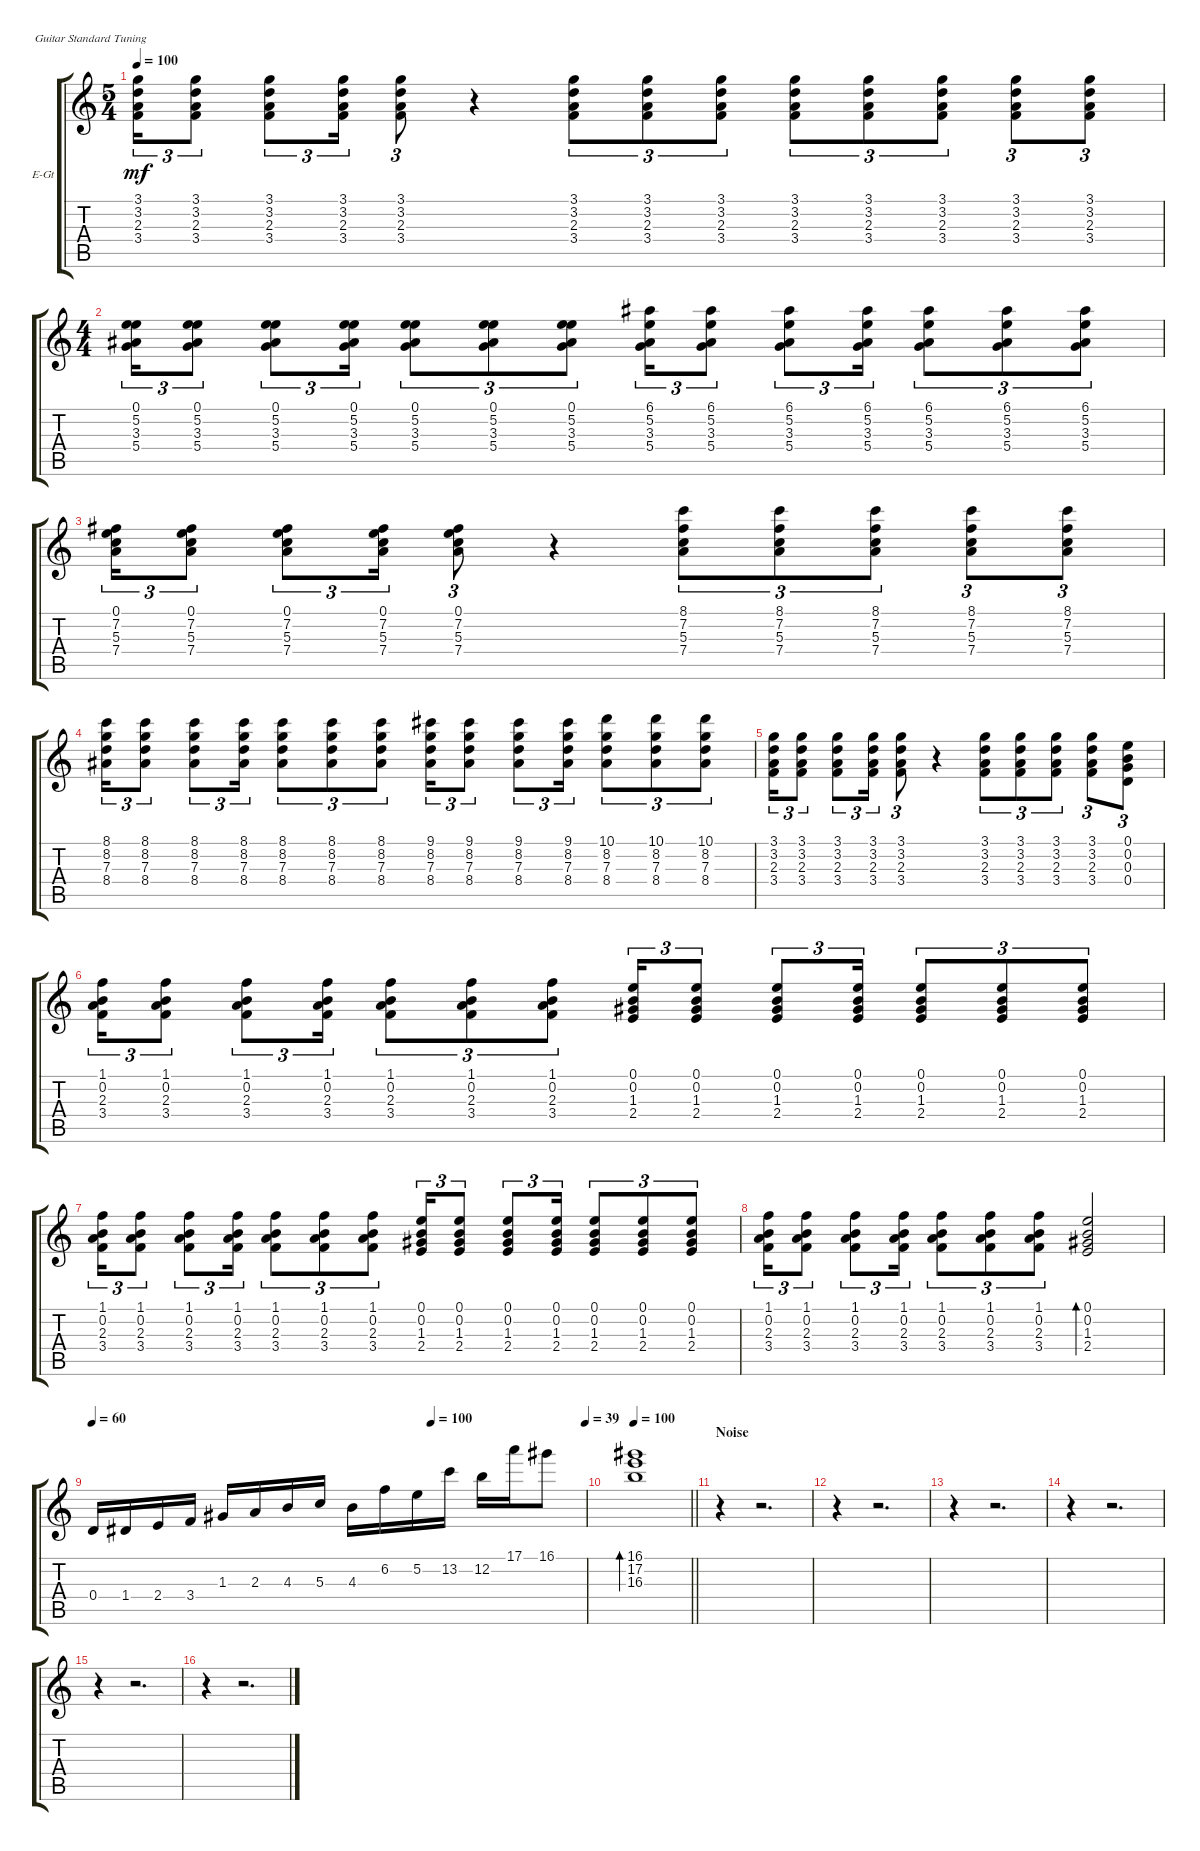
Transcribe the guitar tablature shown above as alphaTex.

\bracketExtendMode groupsimilarinstruments
\firstSystemTrackNameOrientation horizontal
\otherSystemsTrackNameOrientation horizontal
\track ("guitar drive (Rodion Kravkl)" "E-Gt") {instrument electricguitarjazz}
\staff {score tabs}
\tuning (E4 B3 G3 D3 A2 E2)
\ts (5 4)
\beaming (8 6 4)
\tempo 100
\clef g2
\ks aminor
(3.4 2.3 3.2 3.1).16{tu (3 2) dy mf} (3.4 2.3 3.2 3.1).8{tu (3 2)} (3.4 2.3 3.2 3.1).8{tu (3 2)} (3.4 2.3 3.2 3.1).16{tu (3 2)} (3.4 2.3 3.2 3.1).8{tu (3 2)} r.4 (3.4 2.3 3.2 3.1).8{tu (3 2)} (3.4 2.3 3.2 3.1).8{tu (3 2)} (3.4 2.3 3.2 3.1).8{tu (3 2)} (3.4 2.3 3.2 3.1).8{tu (3 2)} (3.4 2.3 3.2 3.1).8{tu (3 2)} (3.4 2.3 3.2 3.1).8{tu (3 2)} (3.4 2.3 3.2 3.1).8{tu (3 2)} (3.4 2.3 3.2 3.1).8{tu (3 2)} |
\ts (4 4)
\beaming (8 2 2 2 2)
(5.4 3.3 5.2 0.1).16{tu (3 2)} (5.4 3.3 5.2 0.1).8{tu (3 2)} (5.4 3.3 5.2 0.1).8{tu (3 2)} (5.4 3.3 5.2 0.1).16{tu (3 2)} (5.4 3.3 5.2 0.1).8{tu (3 2)} (5.4 3.3 5.2 0.1).8{tu (3 2)} (5.4 3.3 5.2 0.1).8{tu (3 2)} (5.4 3.3 5.2 6.1).16{tu (3 2)} (5.4 3.3 5.2 6.1).8{tu (3 2)} (5.4 3.3 5.2 6.1).8{tu (3 2)} (5.4 3.3 5.2 6.1).16{tu (3 2)} (5.4 3.3 5.2 6.1).8{tu (3 2)} (5.4 3.3 5.2 6.1).8{tu (3 2)} (5.4 3.3 5.2 6.1).8{tu (3 2)} |
(7.4 5.3 7.2 0.1).16{tu (3 2)} (7.4 5.3 7.2 0.1).8{tu (3 2)} (7.4 5.3 7.2 0.1).8{tu (3 2)} (7.4 5.3 7.2 0.1).16{tu (3 2)} (7.4 5.3 7.2 0.1).8{tu (3 2)} r.4 (7.4 5.3 7.2 8.1).8{tu (3 2)} (7.4 5.3 7.2 8.1).8{tu (3 2)} (7.4 5.3 7.2 8.1).8{tu (3 2)} (7.4 5.3 7.2 8.1).8{tu (3 2)} (7.4 5.3 7.2 8.1).8{tu (3 2)} |
(8.4 7.3 8.2 8.1).16{tu (3 2)} (8.4 7.3 8.2 8.1).8{tu (3 2)} (8.4 7.3 8.2 8.1).8{tu (3 2)} (8.4 7.3 8.2 8.1).16{tu (3 2)} (8.4 7.3 8.2 8.1).8{tu (3 2)} (8.4 7.3 8.2 8.1).8{tu (3 2)} (8.4 7.3 8.2 8.1).8{tu (3 2)} (8.4 7.3 8.2 9.1).16{tu (3 2)} (8.4 7.3 8.2 9.1).8{tu (3 2)} (8.4 7.3 8.2 9.1).8{tu (3 2)} (8.4 7.3 8.2 9.1).16{tu (3 2)} (8.4 7.3 8.2 10.1).8{tu (3 2)} (8.4 7.3 8.2 10.1).8{tu (3 2)} (8.4 7.3 8.2 10.1).8{tu (3 2)} |
(3.4 2.3 3.2 3.1).16{tu (3 2)} (3.4 2.3 3.2 3.1).8{tu (3 2)} (3.4 2.3 3.2 3.1).8{tu (3 2)} (3.4 2.3 3.2 3.1).16{tu (3 2)} (3.4 2.3 3.2 3.1).8{tu (3 2)} r.4 (3.4 2.3 3.2 3.1).8{tu (3 2)} (3.4 2.3 3.2 3.1).8{tu (3 2)} (3.4 2.3 3.2 3.1).8{tu (3 2)} (3.4 2.3 3.2 3.1).8{tu (3 2)} (0.4 0.3 0.2 0.1).8{tu (3 2)} |
(3.4 2.3 0.2 1.1).16{tu (3 2)} (3.4 2.3 0.2 1.1).8{tu (3 2)} (3.4 2.3 0.2 1.1).8{tu (3 2)} (3.4 2.3 0.2 1.1).16{tu (3 2)} (3.4 2.3 0.2 1.1).8{tu (3 2)} (3.4 2.3 0.2 1.1).8{tu (3 2)} (3.4 2.3 0.2 1.1).8{tu (3 2)} (2.4 1.3 0.2 0.1).16{tu (3 2)} (2.4 1.3 0.2 0.1).8{tu (3 2)} (2.4 1.3 0.2 0.1).8{tu (3 2)} (2.4 1.3 0.2 0.1).16{tu (3 2)} (2.4 1.3 0.2 0.1).8{tu (3 2)} (2.4 1.3 0.2 0.1).8{tu (3 2)} (2.4 1.3 0.2 0.1).8{tu (3 2)} |
(3.4 2.3 0.2 1.1).16{tu (3 2)} (3.4 2.3 0.2 1.1).8{tu (3 2)} (3.4 2.3 0.2 1.1).8{tu (3 2)} (3.4 2.3 0.2 1.1).16{tu (3 2)} (3.4 2.3 0.2 1.1).8{tu (3 2)} (3.4 2.3 0.2 1.1).8{tu (3 2)} (3.4 2.3 0.2 1.1).8{tu (3 2)} (2.4 1.3 0.2 0.1).16{tu (3 2)} (2.4 1.3 0.2 0.1).8{tu (3 2)} (2.4 1.3 0.2 0.1).8{tu (3 2)} (2.4 1.3 0.2 0.1).16{tu (3 2)} (2.4 1.3 0.2 0.1).8{tu (3 2)} (2.4 1.3 0.2 0.1).8{tu (3 2)} (2.4 1.3 0.2 0.1).8{tu (3 2)} |
(3.4 2.3 0.2 1.1).16{tu (3 2)} (3.4 2.3 0.2 1.1).8{tu (3 2)} (3.4 2.3 0.2 1.1).8{tu (3 2)} (3.4 2.3 0.2 1.1).16{tu (3 2)} (3.4 2.3 0.2 1.1).8{tu (3 2)} (3.4 2.3 0.2 1.1).8{tu (3 2)} (3.4 2.3 0.2 1.1).8{tu (3 2)} (2.4 1.3 0.2 0.1).2{bd 30} |
\tempo 60
\tempo (100 0.6875)
\tempo (39 1)
0.4.16 1.4.16 2.4.16 3.4.16 1.3.16 2.3.16 4.3.16 5.3.16 4.3.16 6.2.16 5.2.16 13.2.16 12.2.16 17.1.16 16.1.8 |
\tempo 100
\barLineRight lightlight
(16.3 17.2 16.1).1{bd 479} |
\section ("" "Noise")
r.4 r.2{d} |
r.4 r.2{d} |
r.4 r.2{d} |
r.4 r.2{d} |
r.4 r.2{d} |
r.4 r.2{d}
